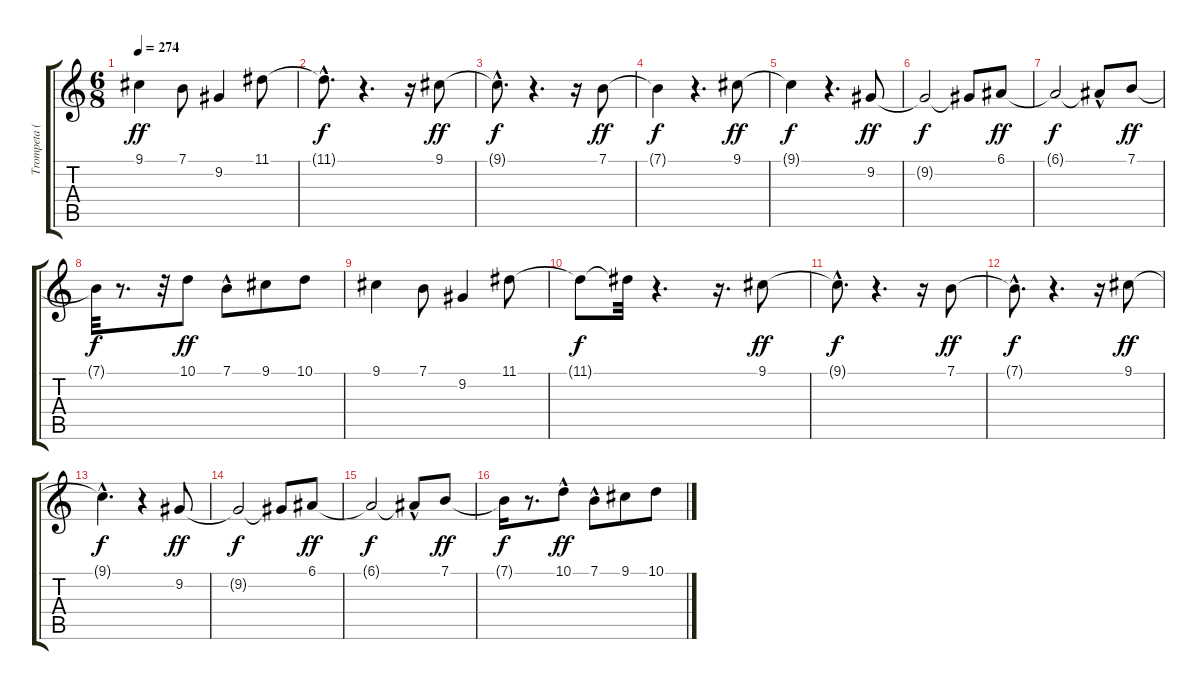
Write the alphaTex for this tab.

\track ("Trompeta (Adornos" "Trompeta (") {instrument trumpet}
\staff {score tabs}
\tuning (E4 B3 G3 D3 A2 E2) {hide}
\ts (6 8)
\tempo 274
\clef g2
\ks c
9.1.4{dy ff} 7.1.8 9.2.4 11.1.8 |
11.1{hac t}.8{d dy f} r.4{d} r.16 9.1.8{dy ff} |
9.1{hac t}.8{d dy f} r.4{d} r.16 7.1.8{dy ff} |
7.1{t}.4{dy f} r.4{d} 9.1.8{dy ff} |
9.1{t}.4{dy f} r.4{d} 9.2.8{dy ff} |
9.2{t}.2{dy f} 9.2{t}.8 6.1.8{dy ff} |
6.1{t}.2{dy f} 6.1{hac t}.8 7.1.8{dy ff} |
7.1{t}.32{dy f} r.8{d} r.32 10.1.8{dy ff} 7.1{hac}.8 9.1.8 10.1.8 |
9.1.4 7.1.8 9.2.4 11.1.8 |
11.1{t}.8{dy f} 11.1{t}.32 r.4{d} r.16{d} 9.1.8{dy ff} |
9.1{hac t}.8{d dy f} r.4{d} r.16 7.1.8{dy ff} |
7.1{hac t}.8{d dy f} r.4{d} r.16 9.1.8{dy ff} |
9.1{hac t}.4{d dy f} r.4 9.2.8{dy ff} |
9.2{t}.2{dy f} 9.2{t}.8 6.1.8{dy ff} |
6.1{t}.2{dy f} 6.1{hac t}.8 7.1.8{dy ff} |
7.1{t}.16{dy f} r.8{d} 10.1{hac}.8{dy ff} 7.1{hac}.8 9.1.8 10.1.8
